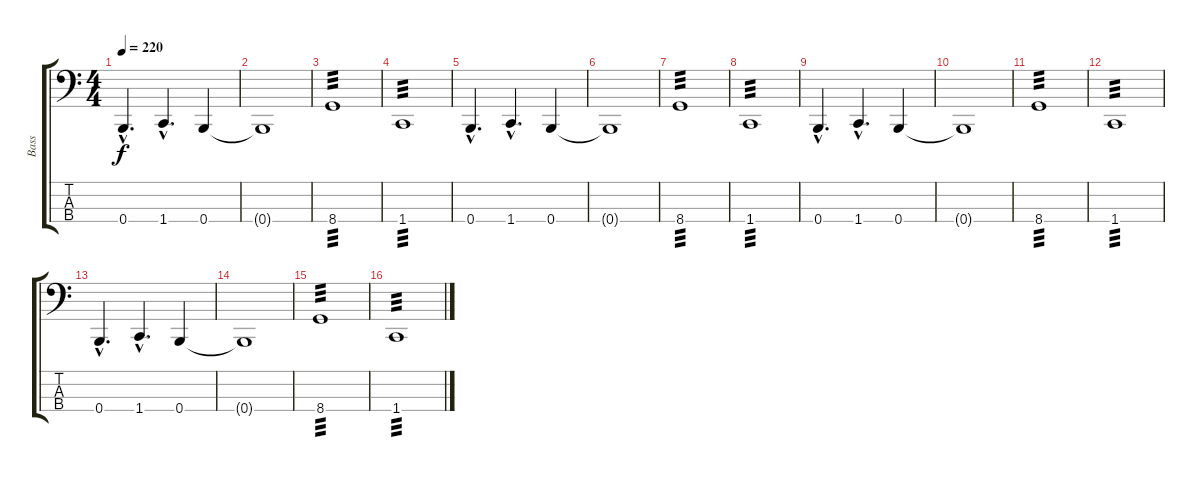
\track ("Bass" "Bass") {instrument electricbasspick}
\staff {score tabs}
\tuning (E2 B1 Gb1 B0) {hide}
\ts (4 4)
\tempo 220
\clef f4
\ks c
0.4{hac}.4{d dy f} 1.4{hac}.4{d} 0.4.4 |
0.4{t}.1 |
8.4.1{tp 3} |
1.4.1{tp 3} |
0.4{hac}.4{d} 1.4{hac}.4{d} 0.4.4 |
0.4{t}.1 |
8.4.1{tp 3} |
1.4.1{tp 3} |
0.4{hac}.4{d} 1.4{hac}.4{d} 0.4.4 |
0.4{t}.1 |
8.4.1{tp 3} |
1.4.1{tp 3} |
0.4{hac}.4{d} 1.4{hac}.4{d} 0.4.4 |
0.4{t}.1 |
8.4.1{tp 3} |
1.4.1{tp 3}
